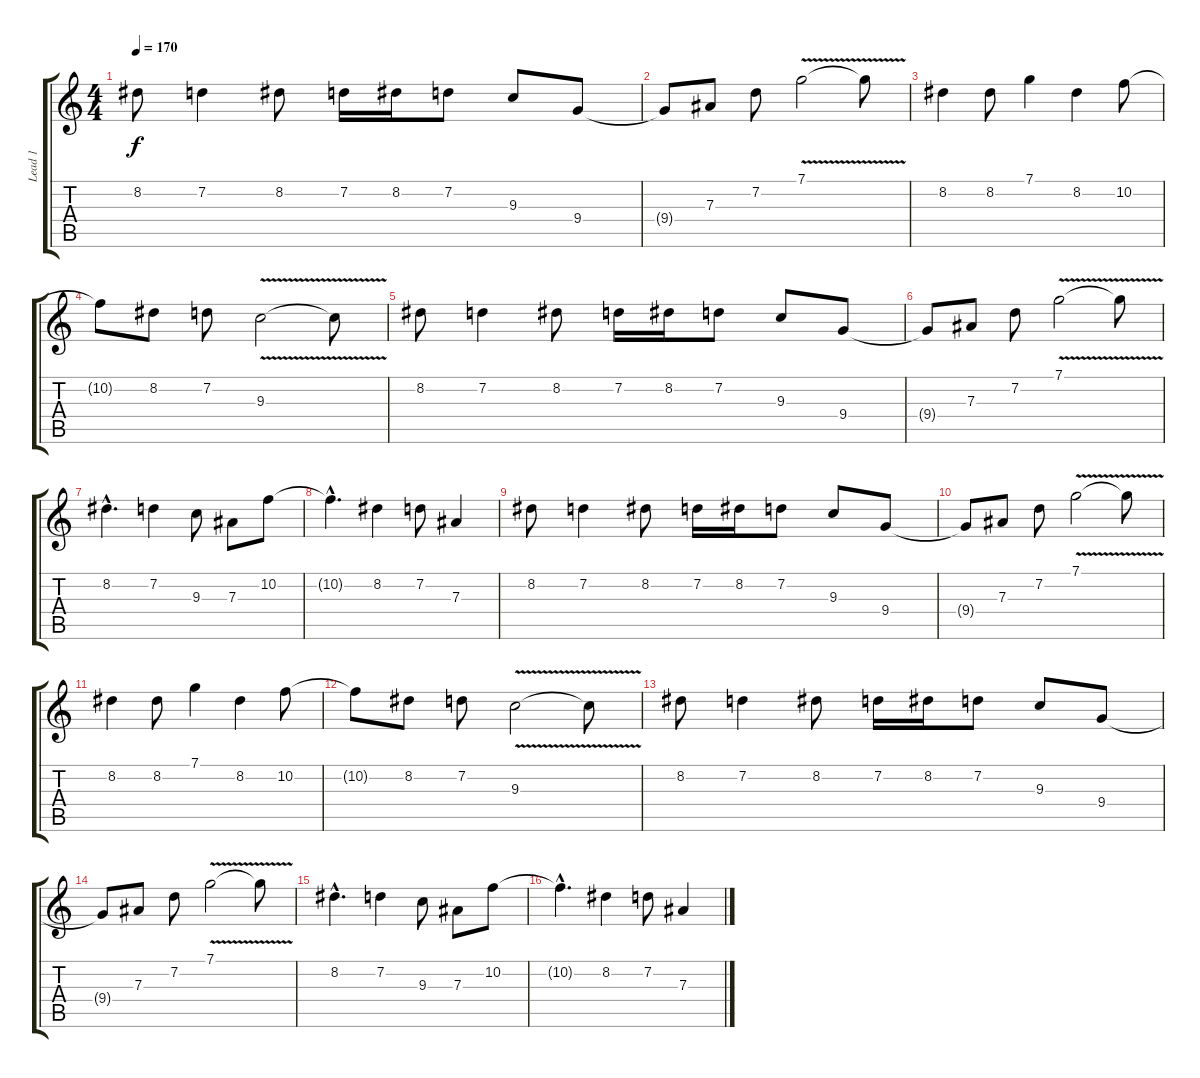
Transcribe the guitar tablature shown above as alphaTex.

\track ("Lead 1" "Lead 1") {instrument distortionguitar}
\staff {score tabs}
\tuning (C4 G3 Eb3 Bb2 F2 C2) {hide}
\ts (4 4)
\tempo 170
\clef g2
\ks c
8.2.8{dy f} 7.2.4 8.2.8 7.2.16 8.2.16 7.2.8 9.3.8 9.4.8 |
9.4{t}.8 7.3.8 7.2.8 7.1{v}.2 7.1{t}.8 |
8.2.4 8.2.8 7.1.4 8.2.4 10.2.8 |
10.2{t}.8 8.2.8 7.2.8 9.3{v}.2 9.3{t}.8 |
8.2.8 7.2.4 8.2.8 7.2.16 8.2.16 7.2.8 9.3.8 9.4.8 |
9.4{t}.8 7.3.8 7.2.8 7.1{v}.2 7.1{t}.8 |
8.2{hac}.4{d} 7.2.4 9.3.8 7.3.8 10.2.8 |
10.2{hac t}.4{d} 8.2.4 7.2.8 7.3.4 |
8.2.8 7.2.4 8.2.8 7.2.16 8.2.16 7.2.8 9.3.8 9.4.8 |
9.4{t}.8 7.3.8 7.2.8 7.1{v}.2 7.1{t}.8 |
8.2.4 8.2.8 7.1.4 8.2.4 10.2.8 |
10.2{t}.8 8.2.8 7.2.8 9.3{v}.2 9.3{t}.8 |
8.2.8{volume 0} 7.2.4 8.2.8 7.2.16 8.2.16 7.2.8 9.3.8 9.4.8 |
9.4{t}.8 7.3.8 7.2.8 7.1{v}.2 7.1{t}.8 |
8.2{hac}.4{d} 7.2.4 9.3.8 7.3.8 10.2.8 |
10.2{hac t}.4{d} 8.2.4 7.2.8 7.3.4
